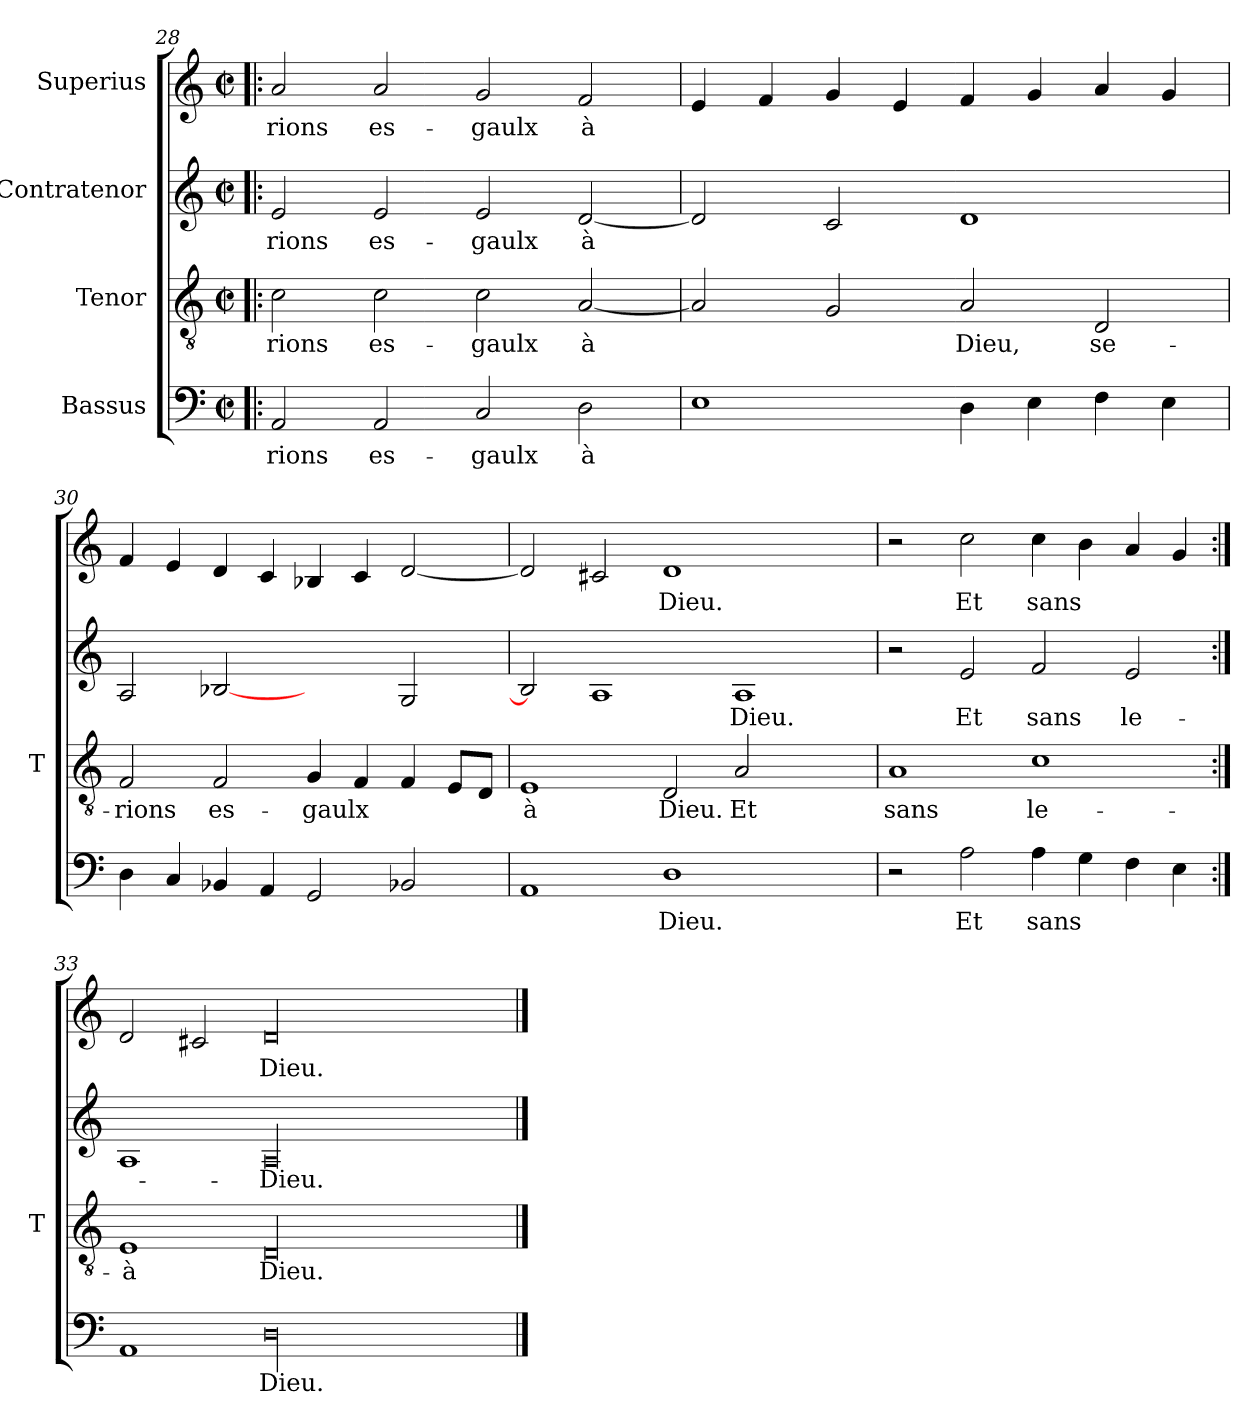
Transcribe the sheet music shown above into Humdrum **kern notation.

**kern	**text	**kern	**text	**kern	**text	**kern	**text
*part4	*part4	*part3	*part3	*part2	*part2	*part1	*part1
*staff4	*staff4	*staff3	*staff3	*staff2	*staff2	*staff1	*staff1
*I"Bassus	*	*I"Tenor	*	*I"Contratenor	*	*I"Superius	*
*	*	*I'T	*	*	*	*	*
!!LO:LB:g=z
*clefF4	*	*clefGv2	*	*clefG2	*	*clefG2	*
*k[]	*	*k[]	*	*k[]	*	*k[]	*
*C:	*	*C:	*	*C:	*	*C:	*
*M2/2	*	*M2/2	*	*M2/2	*	*M2/2	*
*met(c|)	*	*met(c|)	*	*met(c|)	*	*met(c|)	*
=28!|:	=28!|:	=28!|:	=28!|:	=28!|:	=28!|:	=28!|:	=28!|:
2AA	-rions	2c	-rions	2e	-rions	2a	-rions
2AA	es-	2c	es-	2e	es-	2a	es-
2C	-gaulx	2c	-gaulx	2e	-gaulx	2g	-gaulx
2D	-à	[2A	-à	[2d	-à	2f	-à
=29	=29	=29	=29	=29	=29	=29	=29
1E	.	2A]	.	2d]	.	4e	.
.	.	.	.	.	.	4f	.
.	.	2G	.	2c	.	4g	.
.	.	.	.	.	.	4e	.
4D	.	2A	-Dieu,	1d	.	4f	.
4E	.	.	.	.	.	4g	.
4F	.	2D	se-	.	.	4a	.
4E	.	.	.	.	.	4g	.
=30	=30	=30	=30	=30	=30	=30	=30
4D	.	2F	-rions	2A	.	4f	.
4C	.	.	.	.	.	4e	.
4BB-X	.	2F	es-	[2B-X	.	4d	.
4AA	.	.	.	.	.	4c	.
2GG	.	4G	-gaulx	2ryy	.	4B-X	.
.	.	4F	.	.	.	4c	.
2BB-X	.	4F	.	2G	.	[2d	.
.	.	8EL	.	.	.	.	.
.	.	8DJ	.	.	.	.	.
=31	=31	=31	=31	=31	=31	=31	=31
1AA	.	1E	-à	2B-]	.	2d]	.
.	.	.	.	1A	.	2c#X	.
1D	-Dieu.	2D	-Dieu.	.	.	1d	-Dieu.
.	.	2A	-Et	1A	-Dieu.	.	.
2ryy	.	2ryy	.	.	.	2ryy	.
!!LO:LB:g=z
=32	=32	=32	=32	=32	=32	=32	=32
2r	.	1A	-sans	2r	.	2r	.
2A	-Et	.	.	2e	-Et	2cc	-Et
4A	-sans	1c	le-	2f	-sans	4cc	-sans
4G	.	.	.	.	.	4b	.
4F	.	.	.	2e	le-	4a	.
4E	.	.	.	.	.	4g	.
!!LO:PB:g=z
=33:|!	=33:|!	=33:|!	=33:|!	=33:|!	=33:|!	=33:|!	=33:|!
1AA	.	1E	-à	1A	.	2d	.
.	.	.	.	.	.	2c#X	.
00D	-Dieu.	00D	-Dieu.	00A	-Dieu.	00d	-Dieu.
==	==	==	==	==	==	==	==
*-	*-	*-	*-	*-	*-	*-	*-
